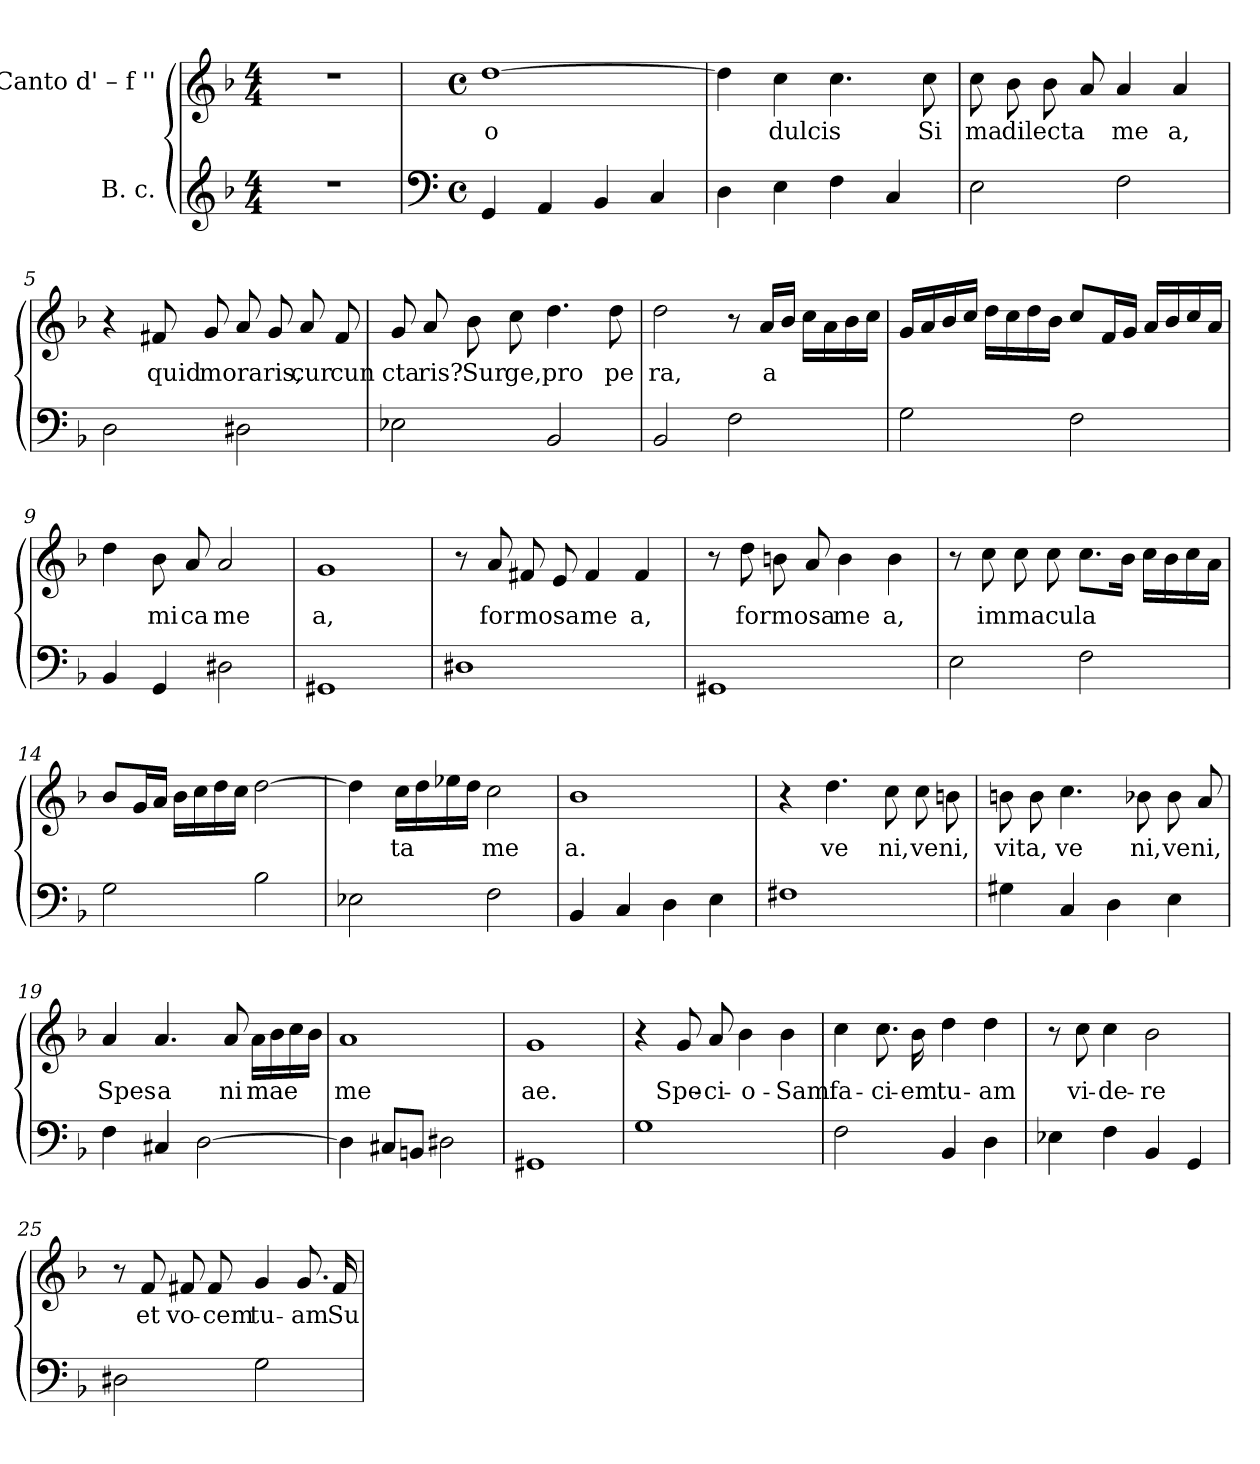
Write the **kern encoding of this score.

**kern	**kern	**text
*part2	*part1	*part1
*staff2	*staff1	*staff1
*I"B. c.	*I"Canto d' – f ''	*
*clefG2	*clefG2	*
*k[b-]	*k[b-]	*
*F:	*F:	*
*M4/4	*M4/4	*
=1	=1	=1
1r	1r	.
=2	=2	=2
*clefF4	*	*
*M4/4	*M4/4	*
*met(c)	*met(c)	*
!	!	!LO:LY:b
4GG/	[>1dd	o
4AA/	.	.
4BB-/	.	.
4C/	.	.
=3	=3	=3
4D\	4dd\]	.
!	!	!LO:LY:b
4E\	4cc\	dulcis
4F\	4.cc\	.
4C/	.	.
!	!	!LO:LY:b
.	8cc\	Si
=4	=4	=4
!	!	!LO:LY:b
2E>\	8cc\	ma
!	!	!LO:LY:b
.	8b-\	dilecta
.	8b-\	.
.	8a/	.
!	!	!LO:LY:b
2F\	4a/	me
!	!	!LO:LY:b
.	4a/	a,
=5	=5	=5
2D\	4r	.
!	!	!LO:LY:b
.	8f#X/	quid
!	!	!LO:LY:b
.	8g/	moraris,
2D#\	8a/	.
.	8g/	.
!	!	!LO:LY:b
.	8a/	cur
!	!	!LO:LY:b
.	8f#/	cun
!!LO:LB:g=z
=6	=6	=6
!	!	!LO:LY:b
2E-X\	8g/	cta
!	!	!LO:LY:b
.	8a/	ris?
!	!	!LO:LY:b
.	8b-\	Sur
!	!	!LO:LY:b
.	8cc\	ge,
!	!	!LO:LY:b
2BB-/	4.dd\	pro
!	!	!LO:LY:b
.	8dd\	pe
=7	=7	=7
!	!	!LO:LY:b
2BB-/	2dd\	ra,
2F\	8r	.
!	!	!LO:LY:b
.	16a/LL	a
.	16b-/JJ	.
.	16cc\LL	.
.	16a\	.
.	16b-\	.
.	16cc\JJ	.
=8	=8	=8
2G\	16g/LL	.
.	16a/	.
.	16b-/	.
.	16cc/JJ	.
.	16dd\LL	.
.	16cc\	.
.	16dd\	.
.	16b-\JJ	.
2F\	8cc/L	.
.	16f/L	.
.	16g/JJ	.
.	16a/LL	.
.	16b-/	.
.	16cc/	.
.	16a/JJ	.
=9	=9	=9
4BB-/	4dd\	.
!	!	!LO:LY:b
4GG/	8b-\	mi
!	!	!LO:LY:b
.	8a/	ca
!	!	!LO:LY:b
2D#\	2a/	me
=10	=10	=10
!	!	!LO:LY:b
1GG#	1g	a,
!!LO:LB:g=z
=11	=11	=11
1D#	8r	.
!	!	!LO:LY:b
.	8a/	for
!	!	!LO:LY:b
.	8f#X/	mosa
.	8e/	.
!	!	!LO:LY:b
.	4f#/	me
!	!	!LO:LY:b
.	4f#/	a,
=12	=12	=12
1GG#	8r	.
!	!	!LO:LY:b
.	8dd\	formosa
.	8bn\	.
.	8a/	.
!	!	!LO:LY:b
.	4b\	me
!	!	!LO:LY:b
.	4b\	a,
=13	=13	=13
2E>\	8r	.
!	!	!LO:LY:b
.	8cc\	immacu
.	8cc\	.
.	8cc\	.
!	!	!LO:LY:b
2F\	8.cc\L	la
.	16b-\Jk	.
.	16cc\LL	.
.	16b-\	.
.	16cc\	.
.	16a\JJ	.
=14	=14	=14
2G\	8b-/L	.
.	16g/L	.
.	16a/JJ	.
.	16b-\LL	.
.	16cc\	.
.	16dd\	.
.	16cc\JJ	.
2B-\	[>2dd\	.
=15	=15	=15
2E-X\	4dd\]	.
!	!	!LO:LY:b
.	16cc\LL	ta
.	16dd\	.
.	16ee-X\	.
.	16dd\JJ	.
!	!	!LO:LY:b
2F\	2cc\	me
!!LO:LB:g=z
=16	=16	=16
!	!	!LO:LY:b
4BB-/	1b-	a.
4C/	.	.
4D>\	.	.
4E\	.	.
=17	=17	=17
1F#X	4r	.
!	!	!LO:LY:b
.	4.dd\	ve
!	!	!LO:LY:b
.	8cc\	ni,
!	!	!LO:LY:b
.	8cc\	veni,
.	8bn\	.
=18	=18	=18
!	!	!LO:LY:b
4G#\	8bn\	vita,
.	8b\	.
!	!	!LO:LY:b
4C/	4.cc\	ve
4D\	.	.
!	!	!LO:LY:b
.	8b-X\	ni,
!	!	!LO:LY:b
4E\	8b-\	veni,
.	8a/	.
=19	=19	=19
!	!	!LO:LY:b
4F\	4a/	Spes
!	!	!LO:LY:b
4C#X/	4.a/	a
[>2D\	.	.
!	!	!LO:LY:b
.	8a/	ni
!	!	!LO:LY:b
.	16a\LL	mae
.	16b-\	.
.	16cc\	.
.	16b-\JJ	.
=20	=20	=20
!	!	!LO:LY:b
4D\]	1a	me
8C#X/L	.	.
8BBn/J	.	.
2D#\	.	.
=21	=21	=21
!	!	!LO:LY:b
1GG#	1g	ae.
!!LO:LB:g=z
=22	=22	=22
1G	4r	.
!	!	!LO:LY:b
.	8g/	Spe-
!	!	!LO:LY:b
.	8a/	-ci-
!	!	!LO:LY:b
.	4b-\	-o-
!	!	!LO:LY:b
.	4b-\	-Sam
=23	=23	=23
!	!	!LO:LY:b
2F\	4cc\	fa-
!	!	!LO:LY:b
.	8.cc\	-ci-
!	!	!LO:LY:b
.	16b-\	-em
!	!	!LO:LY:b
4BB-/	4dd\	tu-
!	!	!LO:LY:b
4D\	4dd\	-am
=24	=24	=24
4E-X\	8r	.
!	!	!LO:LY:b
.	8cc\	vi-
!	!	!LO:LY:b
4F\	4cc\	-de-
!	!	!LO:LY:b
4BB-/	2b-\	-re
4GG/	.	.
=25	=25	=25
2D#\	8r	.
!	!	!LO:LY:b
.	8f/	et
!	!	!LO:LY:b
.	8f#X/	vo-
!	!	!LO:LY:b
.	8f#/	-cem
!	!	!LO:LY:b
2G\	4g/	tu-
!	!	!LO:LY:b
.	8.g/	-am
!	!	!LO:LY:b
.	16f#/	Su-
=	=	=
*-	*-	*-
